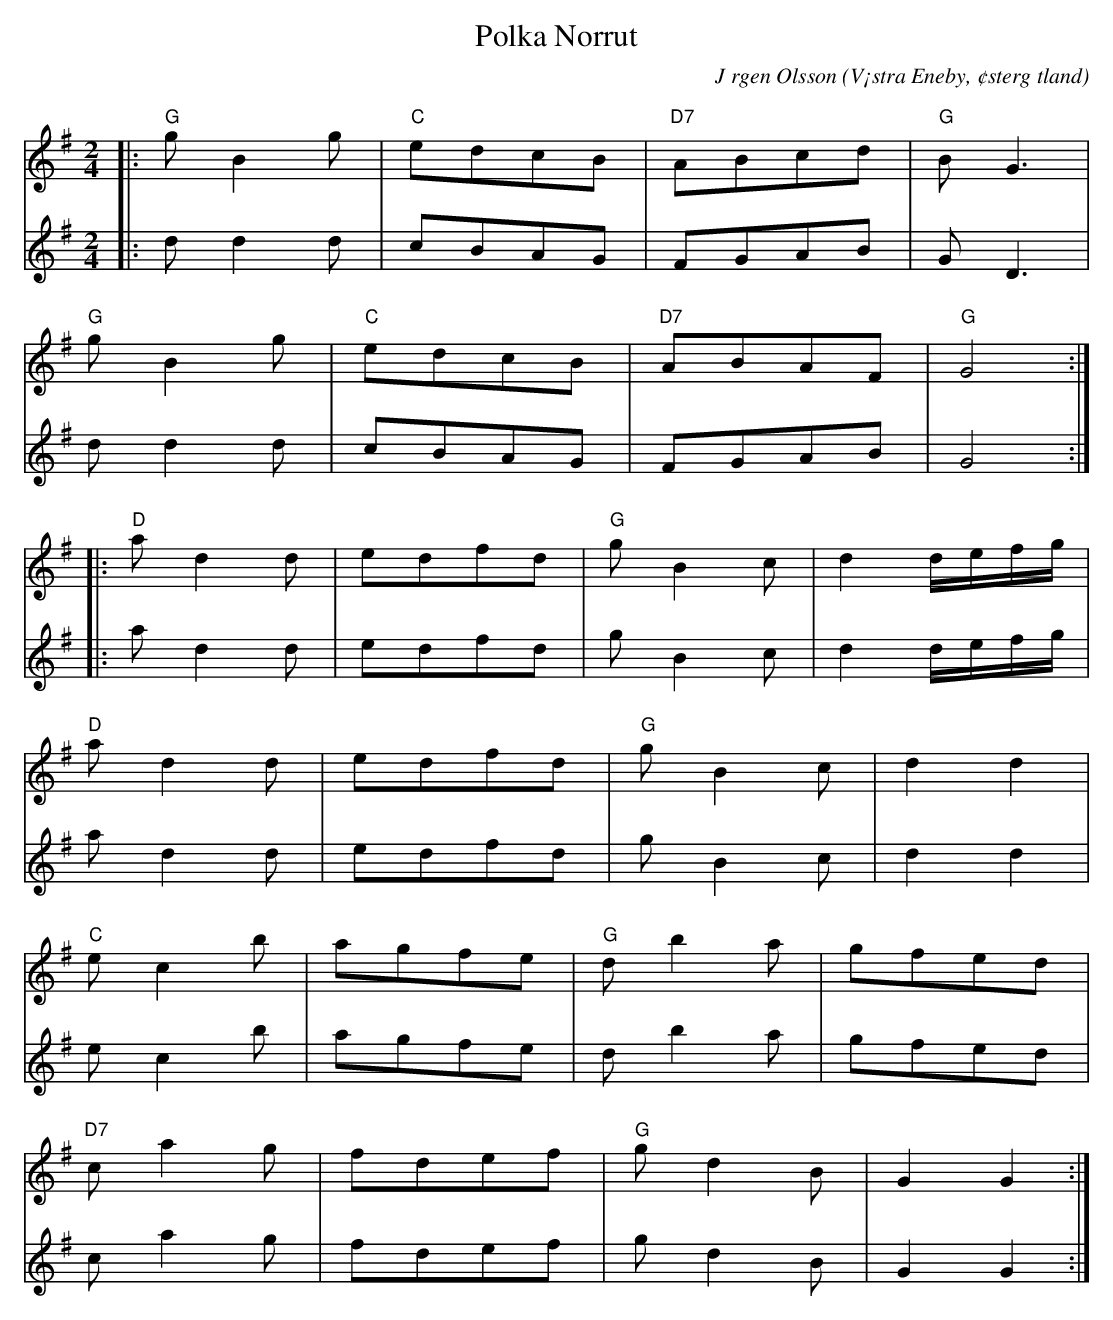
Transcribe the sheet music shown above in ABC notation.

X:1
T:Polka Norrut
C:J rgen Olsson
O:V¡stra Eneby, ¢sterg tland
Q:115
M:2/4
L:1/8
K:G
V:1
|:"G" gB2g|"C" edcB|"D7" ABcd|"G" B G3|
  "G" gB2g|"C" edcB|"D7" ABAF|"G" G4 :|
|:"D" ad2d|edfd   |"G" gB2c |d2d/2e/2f/2g/2|
"D" ad2d|edfd   |"G" gB2c |d2d2   |
"C" ec2b |agfe   |"G" db2a |gfed   |
"D7" ca2g |fdef   |"G" gd2B |G2G2   :|]
V:2
|:dd2d|cBAG|FGAB|G D3|
  dd2d|cBAG|FGAB|G4 :|
|:ad2d|edfd   | gB2c |d2d/2e/2f/2g/2|
ad2d|edfd   | gB2c |d2d2   |
ec2b |agfe   | db2a |gfed   |
 ca2g |fdef   | gd2B |G2G2   :|]
